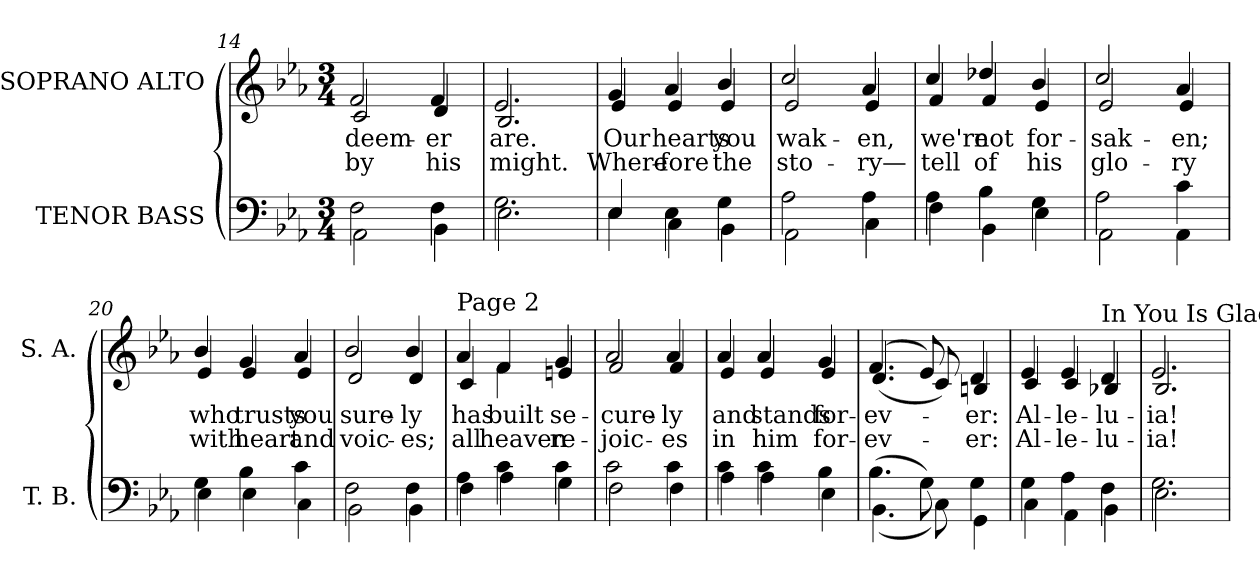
**kern	**kern	**text	**text
*part2	*part1	*part1	*part1
*staff2	*staff1	*staff1	*staff1
*I"TENOR BASS	*I"SOPRANO ALTO	*	*
*I'T. B.	*I'S. A.	*	*
*clefF4	*clefG2	*	*
*k[b-e-a-]	*k[b-e-a-]	*	*
*E-:	*E-:	*	*
*M3/4	*M3/4	*	*
=14	=14	=14	=14
*^	*	*	*
!	!	!	!LO:LY:b:color=#000000	!LO:LY:b:color=#000000
*	*	*^	*	*
2Fi\	2AA-i\	2fi/	2ci/	-deem-	by
!	!	!	!	!LO:LY:b:color=#000000	!LO:LY:b:color=#000000
4Fi\	4BB-i\	4fi/	4di/	-er	his
=15	=15	=15	=15	=15	=15
!	!	!	!	!LO:LY:b:color=#000000	!LO:LY:b:color=#000000
2.Gi\	2.E-i\	2.e-i/	2.B-i/	are.	might.
=16	=16	=16	=16	=16	=16
!	!	!	!	!LO:LY:b:color=#000000	!LO:LY:b:color=#000000
4E-i/	4E-i\	4gi/	4e-i/	Our	Where-
!	!	!	!	!LO:LY:b:color=#000000	!LO:LY:b:color=#000000
4E-i\	4Ci\	4a-i/	4e-i/	hearts	-fore
!	!	!	!	!LO:LY:b:color=#000000	!LO:LY:b:color=#000000
4Gi\	4BB-i\	4b-i/	4e-i/	you	the
!!LO:LB:g=z	!!
=17	=17	=17	=17	=17	=17
!	!	!	!	!LO:LY:b:color=#000000	!LO:LY:b:color=#000000
2A-i\	2AA-i\	2cci/	2e-i/	wak-	sto-
!	!	!	!	!LO:LY:b:color=#000000	!LO:LY:b:color=#000000
4A-i\	4Ci\	4a-i/	4e-i/	-en,	-ry—
=18	=18	=18	=18	=18	=18
!	!	!	!	!LO:LY:b:color=#000000	!LO:LY:b:color=#000000
4A-i\	4Fi\	4cci/	4fi/	we're	tell
!	!	!	!	!LO:LY:b:color=#000000	!LO:LY:b:color=#000000
4B-i\	4BB-i\	4dd-Xi/	4fi/	not	of
!	!	!	!	!LO:LY:b:color=#000000	!LO:LY:b:color=#000000
4Gi\	4E-i\	4b-i/	4e-i/	for-	his
=19	=19	=19	=19	=19	=19
!	!	!	!	!LO:LY:b:color=#000000	!LO:LY:b:color=#000000
2A-i\	2AA-i\	2cci/	2e-i/	-sak-	glo-
!	!	!	!	!LO:LY:b:color=#000000	!LO:LY:b:color=#000000
4ci\	4AA-i\	4a-i/	4e-i/	-en;	-ry
=20	=20	=20	=20	=20	=20
!	!	!	!	!LO:LY:b:color=#000000	!LO:LY:b:color=#000000
4Gi\	4E-i\	4b-i/	4e-i/	who	with
!	!	!	!	!LO:LY:b:color=#000000	!LO:LY:b:color=#000000
4B-i\	4E-i\	4gi/	4e-i/	trusts	heart
!	!	!	!	!LO:LY:b:color=#000000	!LO:LY:b:color=#000000
4ci\	4Ci\	4a-i/	4e-i/	you	and
=21	=21	=21	=21	=21	=21
!	!	!	!	!LO:LY:b:color=#000000	!LO:LY:b:color=#000000
2Fi\	2BB-i\	2b-i/	2di/	sure-	voic-
!	!	!	!	!LO:LY:b:color=#000000	!LO:LY:b:color=#000000
4Fi\	4BB-i\	4b-i/	4di/	-ly	-es;
!!LO:PB:g=z	!!
=22	=22	=22	=22	=22	=22
!	!	!LO:TX:a:t=Page 2	!	!	!
!	!	!	!	!LO:LY:b:color=#000000	!LO:LY:b:color=#000000
4A-i\	4Fi\	4a-i/	4ci/	has	all
!	!	!	!	!LO:LY:b:color=#000000	!LO:LY:b:color=#000000
4ci\	4A-i\	4fi/	4fi\	built	heaven
!	!	!	!	!LO:LY:b:color=#000000	!LO:LY:b:color=#000000
4ci\	4Gi\	4gi/	4eni/	se-	re-
=23	=23	=23	=23	=23	=23
!	!	!	!	!LO:LY:b:color=#000000	!LO:LY:b:color=#000000
2ci\	2Fi\	2a-i/	2fi/	-cure-	-joic-
!	!	!	!	!LO:LY:b:color=#000000	!LO:LY:b:color=#000000
4ci\	4Fi\	4a-i/	4fi/	-ly	-es
=24	=24	=24	=24	=24	=24
!	!	!	!	!LO:LY:b:color=#000000	!LO:LY:b:color=#000000
4ci\	4A-i\	4a-i/	4e-i/	and	in
!	!	!	!	!LO:LY:b:color=#000000	!LO:LY:b:color=#000000
4ci\	4A-i\	4a-i/	4e-i/	stands	him
!	!	!	!	!LO:LY:b:color=#000000	!LO:LY:b:color=#000000
4B-i\	4E-i\	4gi/	4e-i/	for-	for-
=25	=25	=25	=25	=25	=25
!	!	!	!	!LO:LY:b:color=#000000	!LO:LY:b:color=#000000
(4.B-i\	(4.BB-i\	(4.fi/	(4.di/	-ev-	-ev-
8Gi\)	8Ci\)	8e-i/)	8ci/)	.	.
!	!	!	!	!LO:LY:b:color=#000000	!LO:LY:b:color=#000000
4Gi\	4GGi\	4di/	4Bni/	-er:	-er:
=26	=26	=26	=26	=26	=26
!	!	!	!	!LO:LY:b:color=#000000	!LO:LY:b:color=#000000
4Gi\	4Ci\	4e-i/	4ci/	Al-	Al-
!	!	!	!	!LO:LY:b:color=#000000	!LO:LY:b:color=#000000
4A-i\	4AA-i\	4e-i/	4ci/	-le-	-le-
!	!	!LO:TX:a:t=In You Is Gladness	!	!	!
!	!	!	!	!LO:LY:b:color=#000000	!LO:LY:b:color=#000000
4Fi\	4BB-i\	4di/	4B-Xi/	-lu-	-lu-
=27	=27	=27	=27	=27	=27
!	!	!	!	!LO:LY:b:color=#000000	!LO:LY:b:color=#000000
2.Gi\	2.E-i\	2.e-i/	2.B-i/	-ia!	-ia!
*v	*v	*	*	*	*
*	*v	*v	*	*
=	=	=	=
*-	*-	*-	*-
